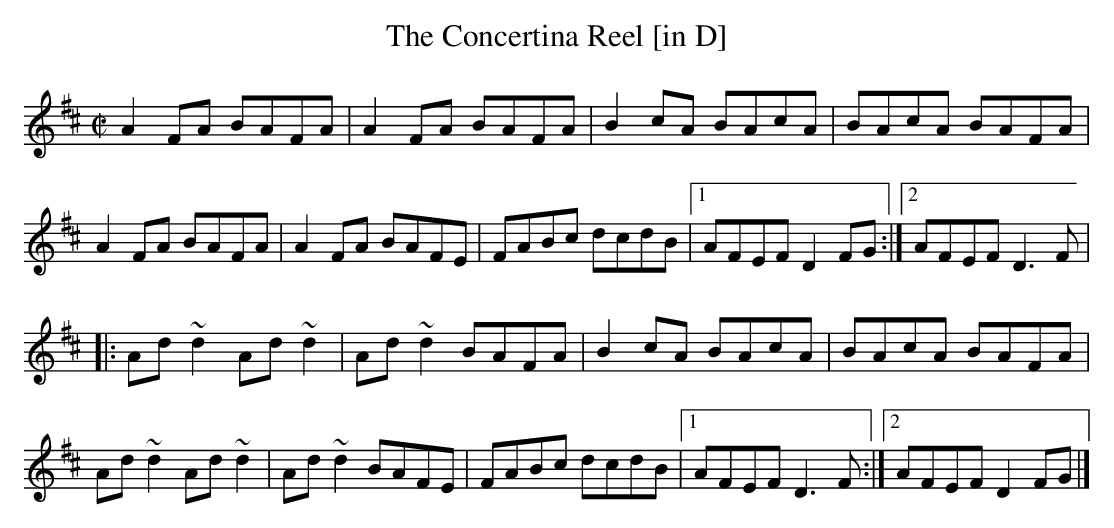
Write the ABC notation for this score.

X:1
T:Concertina Reel [in D], The
M:C|
L:1/8
K:D
A2FA BAFA|A2FA BAFA|B2cA BAcA|BAcA BAFA|!
A2FA BAFA|A2FA BAFE|FABc dcdB|1AFEF D2FG:|2AFEF D3F|!
|:Ad~d2 Ad~d2|Ad~d2 BAFA|B2cA BAcA|BAcA BAFA|!
Ad~d2 Ad~d2|Ad~d2 BAFE|FABc dcdB|1AFEF D3F:|2AFEF D2FG|]!
